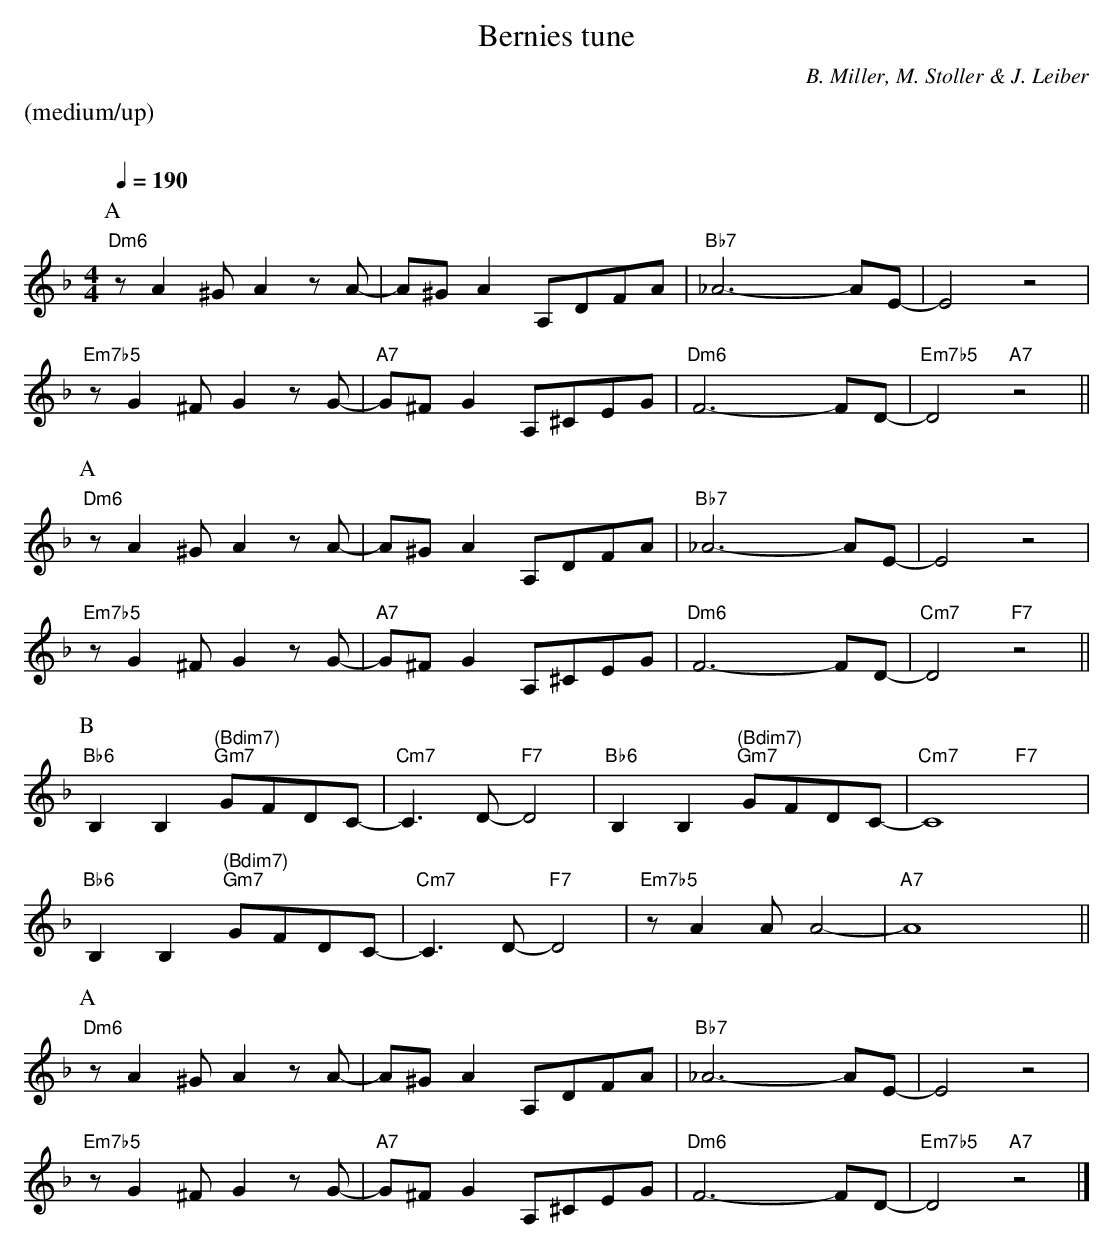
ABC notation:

X:1
T: Bernies tune
M:4/4
L:1/8
C:B. Miller, M. Stoller & J. Leiber
Q:1/4=190
%%staves (chords melody)
K:Dm
%%text (medium/up)
%%vskip 20
P: A
V:chords
"Dm6"x4 x4 | x4 x4 | "Bb7"x4 x4 | x4 x4 |
"Em7b5"x4 x4 | "A7"x4 x4 | "Dm6"x4 x4 | "Em7b5"x4 "A7"x4 ||
V:melody
zA2^G A2zA- | A^GA2 A,DFA | _A6-AE- | E4z4 |
zG2^FG2zG- | G^FG2 A,^CEG | F6-FD- | D4z4 ||
P: A
V:chords
"Dm6"x4 x4 | x4 x4 | "Bb7"x4 x4 | x4 x4 |
"Em7b5"x4 x4 | "A7"x4 x4 | "Dm6"x4 x4 | "Cm7"x4 "F7"x4 ||
V:melody
zA2^G A2zA- | A^GA2 A,DFA | _A6-AE- | E4z4 |
zG2^FG2zG- | G^FG2 A,^CEG | F6-FD- | D4z4 ||
P: B
V:chords
"Bb6"x4 "(Bdim7)""Gm7"x4 | "Cm7"x4 "F7"x4 |\
"Bb6"x4 "(Bdim7)""Gm7"x4 | "Cm7"x4 "F7"x4 |
"Bb6"x4 "(Bdim7)""Gm7"x4 | "Cm7"x4 "F7"x4 |\
"Em7b5"x4 x4 | "A7"x4 x4 ||
V:melody
B,2B,2 GFDC- | C3D-D4 |\
B,2B,2 GFDC- | C8 |
B,2B,2 GFDC- | C3D-D4 |\
zA2AA4- | A8 ||
P: A
V:chords
"Dm6"x4 x4 | x4 x4 | "Bb7"x4 x4 | x4 x4 |
"Em7b5"x4 x4 | "A7"x4 x4 | "Dm6"x4 x4 | "Em7b5"x4 "A7"x4 |]
V:melody
zA2^G A2zA- | A^GA2 A,DFA | _A6-AE- | E4z4 |
zG2^FG2zG- | G^FG2 A,^CEG | F6-FD- | D4z4 |]
